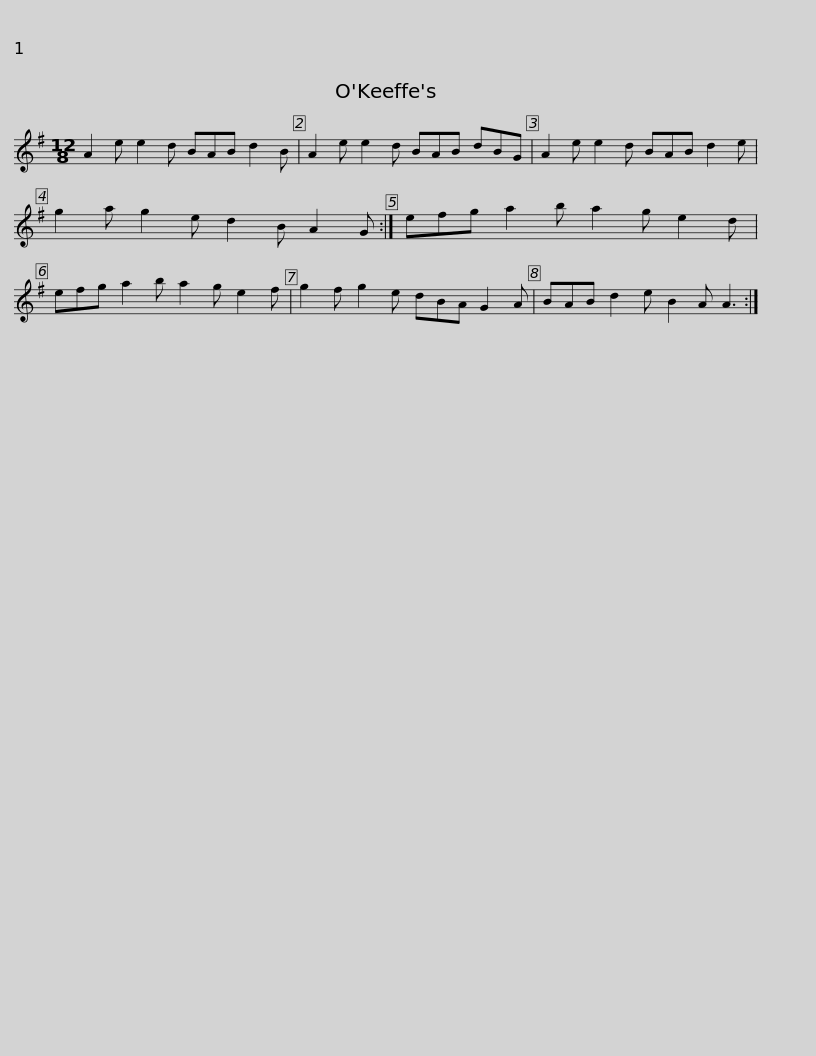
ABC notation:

X:1
L:1/8
M:12/8
I:linebreak $
K:G
V:1 treble
V:1
 A2 e e2 d BAB d2 B | A2 e e2 d BAB dBG | A2 e e2 d BAB d2 e | g2 a g2 e d2 B A2 G :|$ efg a2 b a2 g e2 d | %5
 efg a2 b a2 g e2 f | g2 f g2 e dBA G2 A | BAB d2 e B2 A A3 :| %8
